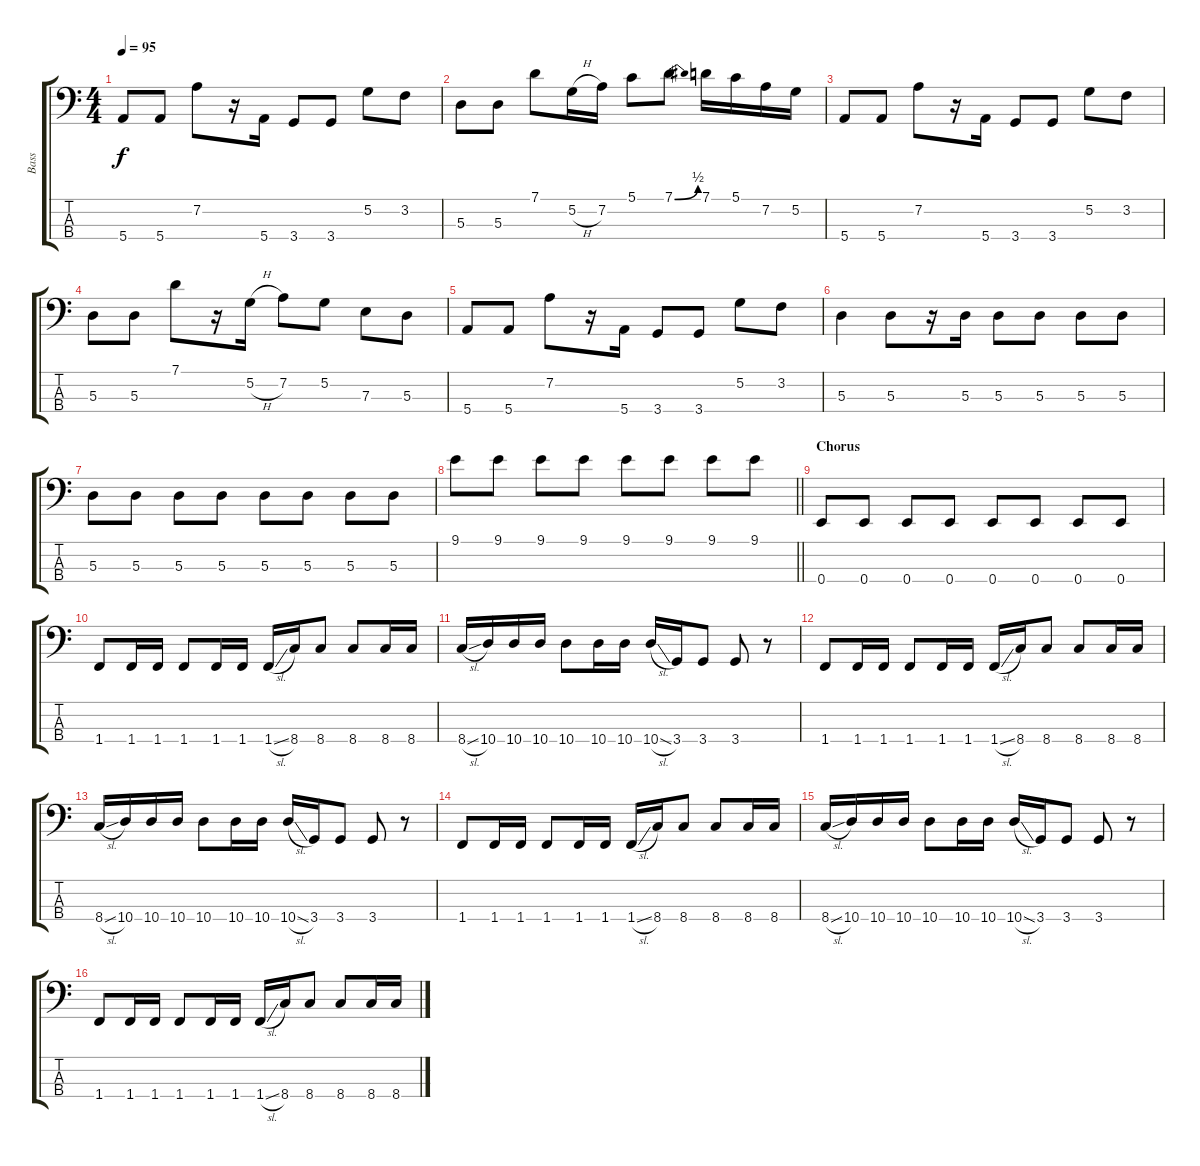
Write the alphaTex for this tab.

\track ("Bass" "Bass") {instrument electricbassfinger}
\staff {score tabs}
\tuning (G2 D2 A1 E1) {hide}
\ts (4 4)
\tempo 95
\clef f4
\ks c
5.4.8{dy f} 5.4.8 7.2.8 r.16 5.4.16 3.4.8 3.4.8 5.2.8 3.2.8 |
5.3.8 5.3.8 7.1.8 5.2{h}.16 7.2.16 5.1.8 7.1{be (bend 0 0 60 2)}.8 7.1.16 5.1.16 7.2.16 5.2.16 |
5.4.8 5.4.8 7.2.8 r.16 5.4.16 3.4.8 3.4.8 5.2.8 3.2.8 |
5.3.8 5.3.8 7.1.8 r.16 5.2{h}.16 7.2.8 5.2.8 7.3.8 5.3.8 |
5.4.8 5.4.8 7.2.8 r.16 5.4.16 3.4.8 3.4.8 5.2.8 3.2.8 |
5.3.4 5.3.8 r.16 5.3.16 5.3.8 5.3.8 5.3.8 5.3.8 |
5.3.8 5.3.8 5.3.8 5.3.8 5.3.8 5.3.8 5.3.8 5.3.8 |
\barLineRight lightlight
9.1.8 9.1.8 9.1.8 9.1.8 9.1.8 9.1.8 9.1.8 9.1.8 |
\section ("" "Chorus")
0.4.8 0.4.8 0.4.8 0.4.8 0.4.8 0.4.8 0.4.8 0.4.8 |
1.4.8{volume 11} 1.4.16 1.4.16 1.4.8 1.4.16 1.4.16 1.4{sl}.16 8.4.16 8.4.8 8.4.8 8.4.16 8.4.16 |
8.4{sl}.16 10.4.16 10.4.16 10.4.16 10.4.8 10.4.16 10.4.16 10.4{sl}.16 3.4.16 3.4.8 3.4.8 r.8 |
1.4.8 1.4.16 1.4.16 1.4.8 1.4.16 1.4.16 1.4{sl}.16 8.4.16 8.4.8 8.4.8 8.4.16 8.4.16 |
8.4{sl}.16 10.4.16 10.4.16 10.4.16 10.4.8 10.4.16 10.4.16 10.4{sl}.16 3.4.16 3.4.8 3.4.8 r.8 |
1.4.8 1.4.16 1.4.16 1.4.8 1.4.16 1.4.16 1.4{sl}.16 8.4.16 8.4.8 8.4.8 8.4.16 8.4.16 |
8.4{sl}.16 10.4.16 10.4.16 10.4.16 10.4.8 10.4.16 10.4.16 10.4{sl}.16 3.4.16 3.4.8 3.4.8 r.8 |
1.4.8 1.4.16 1.4.16 1.4.8 1.4.16 1.4.16 1.4{sl}.16 8.4.16 8.4.8 8.4.8 8.4.16 8.4.16
